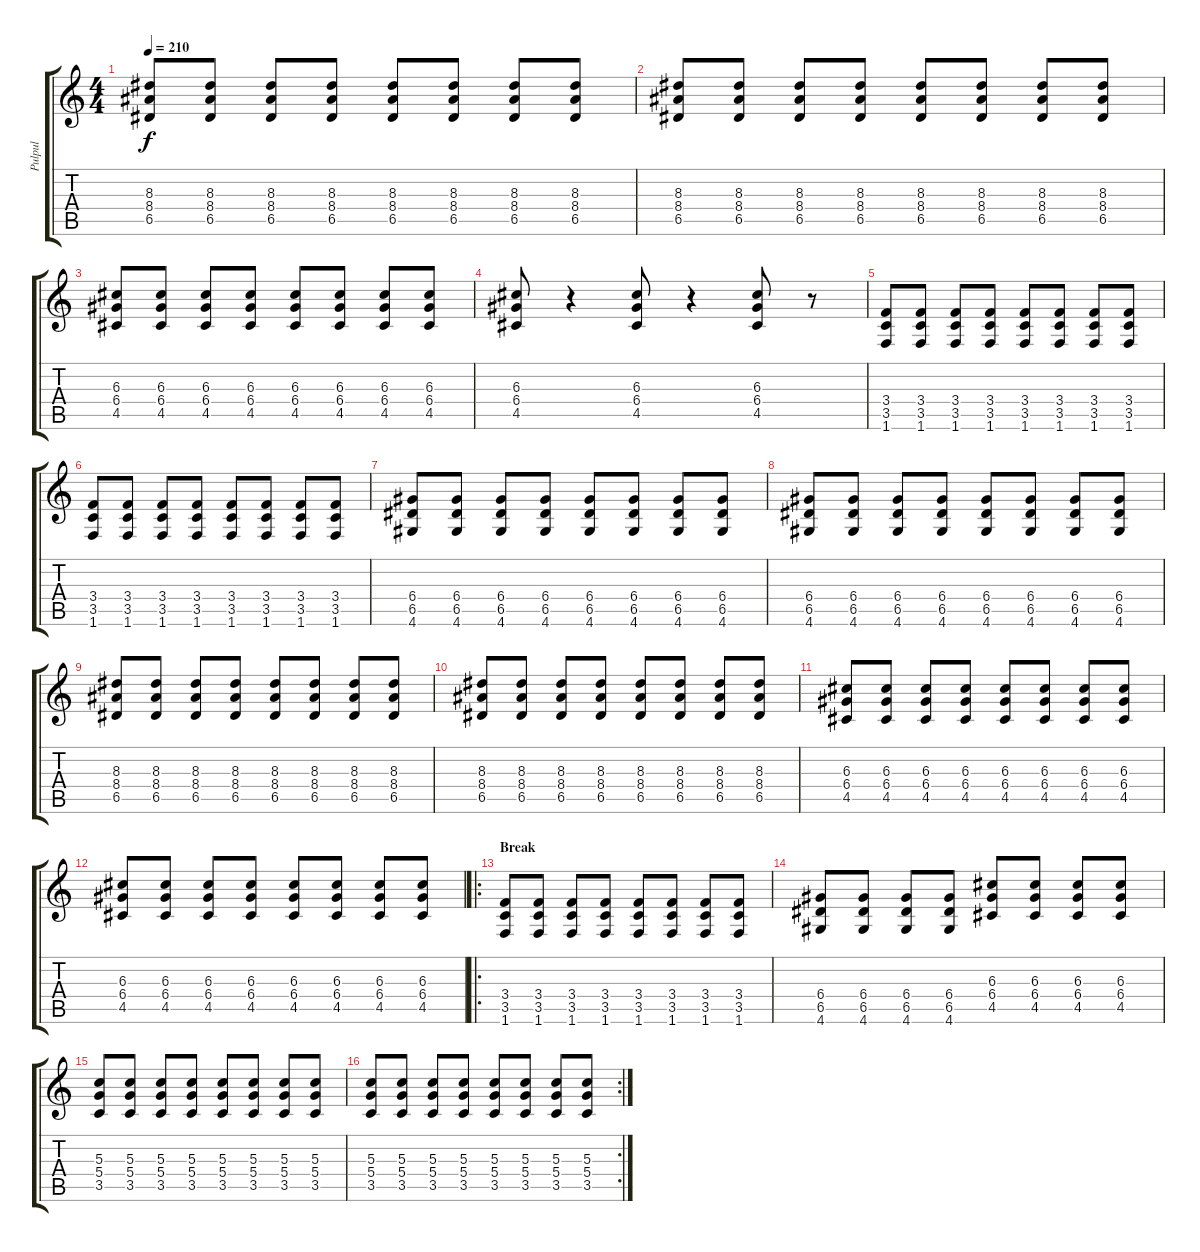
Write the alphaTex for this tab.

\track ("Pulpul" "Pulpul") {instrument electricguitarmuted}
\staff {score tabs}
\tuning (E4 B3 G3 D3 A2 E2) {hide}
\ts (4 4)
\tempo 210
\clef g2
\ks c
(8.3 8.4 6.5).8{dy f} (8.3 8.4 6.5).8 (8.3 8.4 6.5).8 (8.3 8.4 6.5).8 (8.3 8.4 6.5).8 (8.3 8.4 6.5).8 (8.3 8.4 6.5).8 (8.3 8.4 6.5).8 |
(8.3 8.4 6.5).8 (8.3 8.4 6.5).8 (8.3 8.4 6.5).8 (8.3 8.4 6.5).8 (8.3 8.4 6.5).8 (8.3 8.4 6.5).8 (8.3 8.4 6.5).8 (8.3 8.4 6.5).8 |
(6.3 6.4 4.5).8 (6.3 6.4 4.5).8 (6.3 6.4 4.5).8 (6.3 6.4 4.5).8 (6.3 6.4 4.5).8 (6.3 6.4 4.5).8 (6.3 6.4 4.5).8 (6.3 6.4 4.5).8 |
(6.3 6.4 4.5).8 r.4 (6.3 6.4 4.5).8 r.4 (6.3 6.4 4.5).8 r.8 |
(3.4 3.5 1.6).8 (3.4 3.5 1.6).8 (3.4 3.5 1.6).8 (3.4 3.5 1.6).8 (3.4 3.5 1.6).8 (3.4 3.5 1.6).8 (3.4 3.5 1.6).8 (3.4 3.5 1.6).8 |
(3.4 3.5 1.6).8 (3.4 3.5 1.6).8 (3.4 3.5 1.6).8 (3.4 3.5 1.6).8 (3.4 3.5 1.6).8 (3.4 3.5 1.6).8 (3.4 3.5 1.6).8 (3.4 3.5 1.6).8 |
(6.4 6.5 4.6).8 (6.4 6.5 4.6).8 (6.4 6.5 4.6).8 (6.4 6.5 4.6).8 (6.4 6.5 4.6).8 (6.4 6.5 4.6).8 (6.4 6.5 4.6).8 (6.4 6.5 4.6).8 |
(6.4 6.5 4.6).8 (6.4 6.5 4.6).8 (6.4 6.5 4.6).8 (6.4 6.5 4.6).8 (6.4 6.5 4.6).8 (6.4 6.5 4.6).8 (6.4 6.5 4.6).8 (6.4 6.5 4.6).8 |
(8.3 8.4 6.5).8 (8.3 8.4 6.5).8 (8.3 8.4 6.5).8 (8.3 8.4 6.5).8 (8.3 8.4 6.5).8 (8.3 8.4 6.5).8 (8.3 8.4 6.5).8 (8.3 8.4 6.5).8 |
(8.3 8.4 6.5).8 (8.3 8.4 6.5).8 (8.3 8.4 6.5).8 (8.3 8.4 6.5).8 (8.3 8.4 6.5).8 (8.3 8.4 6.5).8 (8.3 8.4 6.5).8 (8.3 8.4 6.5).8 |
(6.3 6.4 4.5).8 (6.3 6.4 4.5).8 (6.3 6.4 4.5).8 (6.3 6.4 4.5).8 (6.3 6.4 4.5).8 (6.3 6.4 4.5).8 (6.3 6.4 4.5).8 (6.3 6.4 4.5).8 |
(6.3 6.4 4.5).8 (6.3 6.4 4.5).8 (6.3 6.4 4.5).8 (6.3 6.4 4.5).8 (6.3 6.4 4.5).8 (6.3 6.4 4.5).8 (6.3 6.4 4.5).8 (6.3 6.4 4.5).8 |
\ro
\section ("" "Break")
(3.4 3.5 1.6).8 (3.4 3.5 1.6).8 (3.4 3.5 1.6).8 (3.4 3.5 1.6).8 (3.4 3.5 1.6).8 (3.4 3.5 1.6).8 (3.4 3.5 1.6).8 (3.4 3.5 1.6).8 |
(6.4 6.5 4.6).8 (6.4 6.5 4.6).8 (6.4 6.5 4.6).8 (6.4 6.5 4.6).8 (6.3 6.4 4.5).8 (6.3 6.4 4.5).8 (6.3 6.4 4.5).8 (6.3 6.4 4.5).8 |
(5.3 5.4 3.5).8 (5.3 5.4 3.5).8 (5.3 5.4 3.5).8 (5.3 5.4 3.5).8 (5.3 5.4 3.5).8 (5.3 5.4 3.5).8 (5.3 5.4 3.5).8 (5.3 5.4 3.5).8 |
\rc 2
(5.3 5.4 3.5).8 (5.3 5.4 3.5).8 (5.3 5.4 3.5).8 (5.3 5.4 3.5).8 (5.3 5.4 3.5).8 (5.3 5.4 3.5).8 (5.3 5.4 3.5).8 (5.3 5.4 3.5).8
